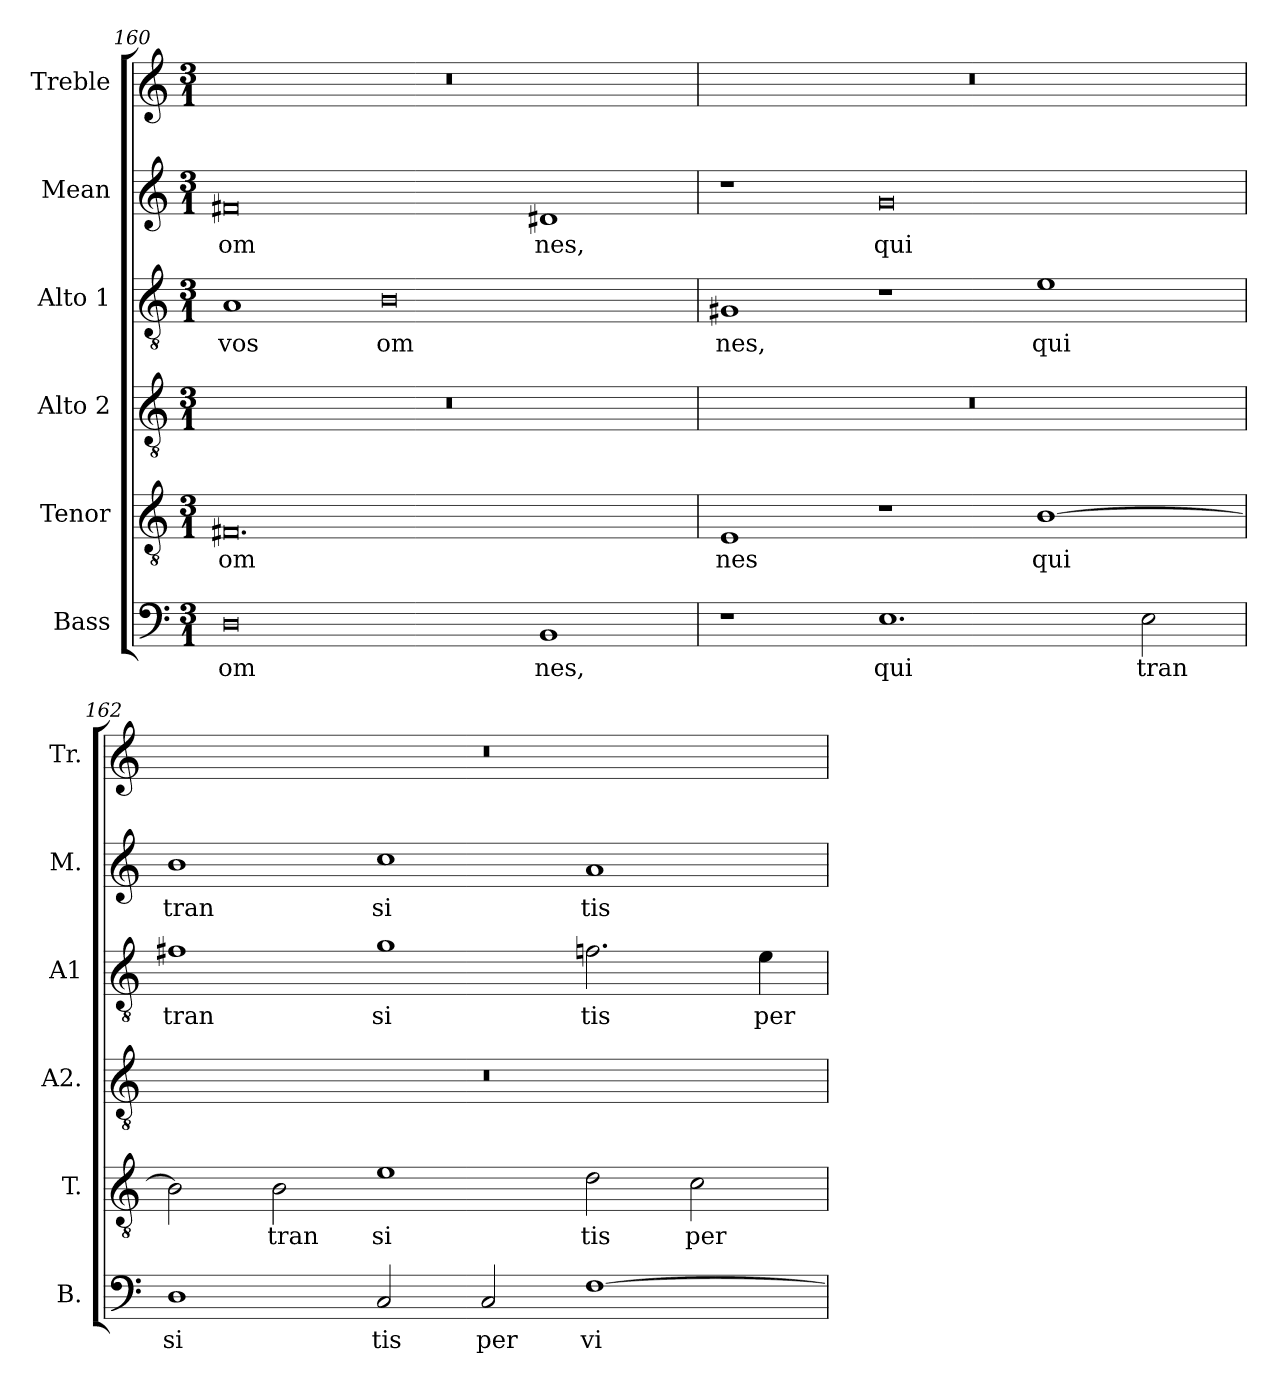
**kern	**text	**kern	**text	**kern	**kern	**text	**kern	**text	**kern
*part6	*part6	*part5	*part5	*part4	*part3	*part3	*part2	*part2	*part1
*staff6	*staff6	*staff5	*staff5	*staff4	*staff3	*staff3	*staff2	*staff2	*staff1
*I"Bass	*	*I"Tenor	*	*I"Alto 2	*I"Alto 1	*	*I"Mean	*	*I"Treble
*I'B.	*	*I'T.	*	*I'A2.	*I'A1	*	*I'M.	*	*I'Tr.
*clefF4	*	*clefGv2	*	*clefGv2	*clefGv2	*	*clefG2	*	*clefG2
*	*	*ITrd7c12	*	*ITrd7c12	*ITrd7c12	*	*	*	*
*k[]	*	*k[]	*	*k[]	*k[]	*	*k[]	*	*k[]
*C:	*	*C:	*	*C:	*C:	*	*C:	*	*C:
*M3/1	*	*M3/1	*	*M3/1	*M3/1	*	*M3/1	*	*M3/1
=160	=160	=160	=160	=160	=160	=160	=160	=160	=160
!	!LO:LY:b:color=#000000	!	!	!	!	!	!	!	!
!	!	!	!LO:LY:b:color=#000000	!LO:N:vis=1	!	!	!	!	!
!	!	!	!	!	!	!LO:LY:b:color=#000000	!	!	!
!	!	!	!	!	!	!	!	!LO:LY:b:color=#000000	!LO:N:vis=1
0Di	om	0.FF#Xi	om	0.r	1AAi	vos	0f#Xi	om	0.r
!	!	!	!	!	!	!LO:LY:b:color=#000000	!	!	!
.	.	.	.	.	0BBi	om	.	.	.
!	!LO:LY:b:color=#000000	!	!	!	!	!	!	!	!
!	!	!	!	!	!	!	!	!LO:LY:b:color=#000000	!
1BBi	nes,	.	.	.	.	.	1d#Xi	nes,	.
=161	=161	=161	=161	=161	=161	=161	=161	=161	=161
!	!	!	!LO:LY:b:color=#000000	!LO:N:vis=1	!	!	!	!	!
!	!	!	!	!	!	!LO:LY:b:color=#000000	!	!	!LO:N:vis=1
1r	.	1EEi	nes	0.r	1GG#Xi	nes,	1r	.	0.r
!	!LO:LY:b:color=#000000	!	!	!	!	!	!	!	!
!	!	!	!	!	!	!	!	!LO:LY:b:color=#000000	!
1.Ei	qui	1r	.	.	1r	.	0gi	qui	.
!	!	!	!LO:LY:b:color=#000000	!	!	!	!	!	!
!	!	!	!	!	!	!LO:LY:b:color=#000000	!	!	!
.	.	[>1BBi	qui	.	1Ei	qui	.	.	.
!	!LO:LY:b:color=#000000	!	!	!	!	!	!	!	!
2Ei\	tran	.	.	.	.	.	.	.	.
=162	=162	=162	=162	=162	=162	=162	=162	=162	=162
!	!LO:LY:b:color=#000000	!	!	!LO:N:vis=1	!	!	!	!	!
!	!	!	!	!	!	!LO:LY:b:color=#000000	!	!	!
!	!	!	!	!	!	!	!	!LO:LY:b:color=#000000	!LO:N:vis=1
1Di	si	2BBi\]	.	0.r	1F#Xi	tran	1bi	tran	0.r
!	!	!	!LO:LY:b:color=#000000	!	!	!	!	!	!
.	.	2BBi\	tran	.	.	.	.	.	.
!	!LO:LY:b:color=#000000	!	!	!	!	!	!	!	!
!	!	!	!LO:LY:b:color=#000000	!	!	!	!	!	!
!	!	!	!	!	!	!LO:LY:b:color=#000000	!	!	!
!	!	!	!	!	!	!	!	!LO:LY:b:color=#000000	!
2Ci/	tis	1Ei	si	.	1Gi	si	1cci	si	.
!	!LO:LY:b:color=#000000	!	!	!	!	!	!	!	!
2Ci/	per	.	.	.	.	.	.	.	.
!	!LO:LY:b:color=#000000	!	!	!	!	!	!	!	!
!	!	!	!LO:LY:b:color=#000000	!	!	!	!	!	!
!	!	!	!	!	!	!LO:LY:b:color=#000000	!	!	!
!	!	!	!	!	!	!	!	!LO:LY:b:color=#000000	!
[>1Fi	vi	2Di\	tis	.	2.Fni\	tis	1ai	tis	.
!	!	!	!LO:LY:b:color=#000000	!	!	!	!	!	!
.	.	2Ci\	per	.	.	.	.	.	.
!	!	!	!	!	!	!LO:LY:b:color=#000000	!	!	!
.	.	.	.	.	4Ei\	per	.	.	.
=	=	=	=	=	=	=	=	=	=
*-	*-	*-	*-	*-	*-	*-	*-	*-	*-
